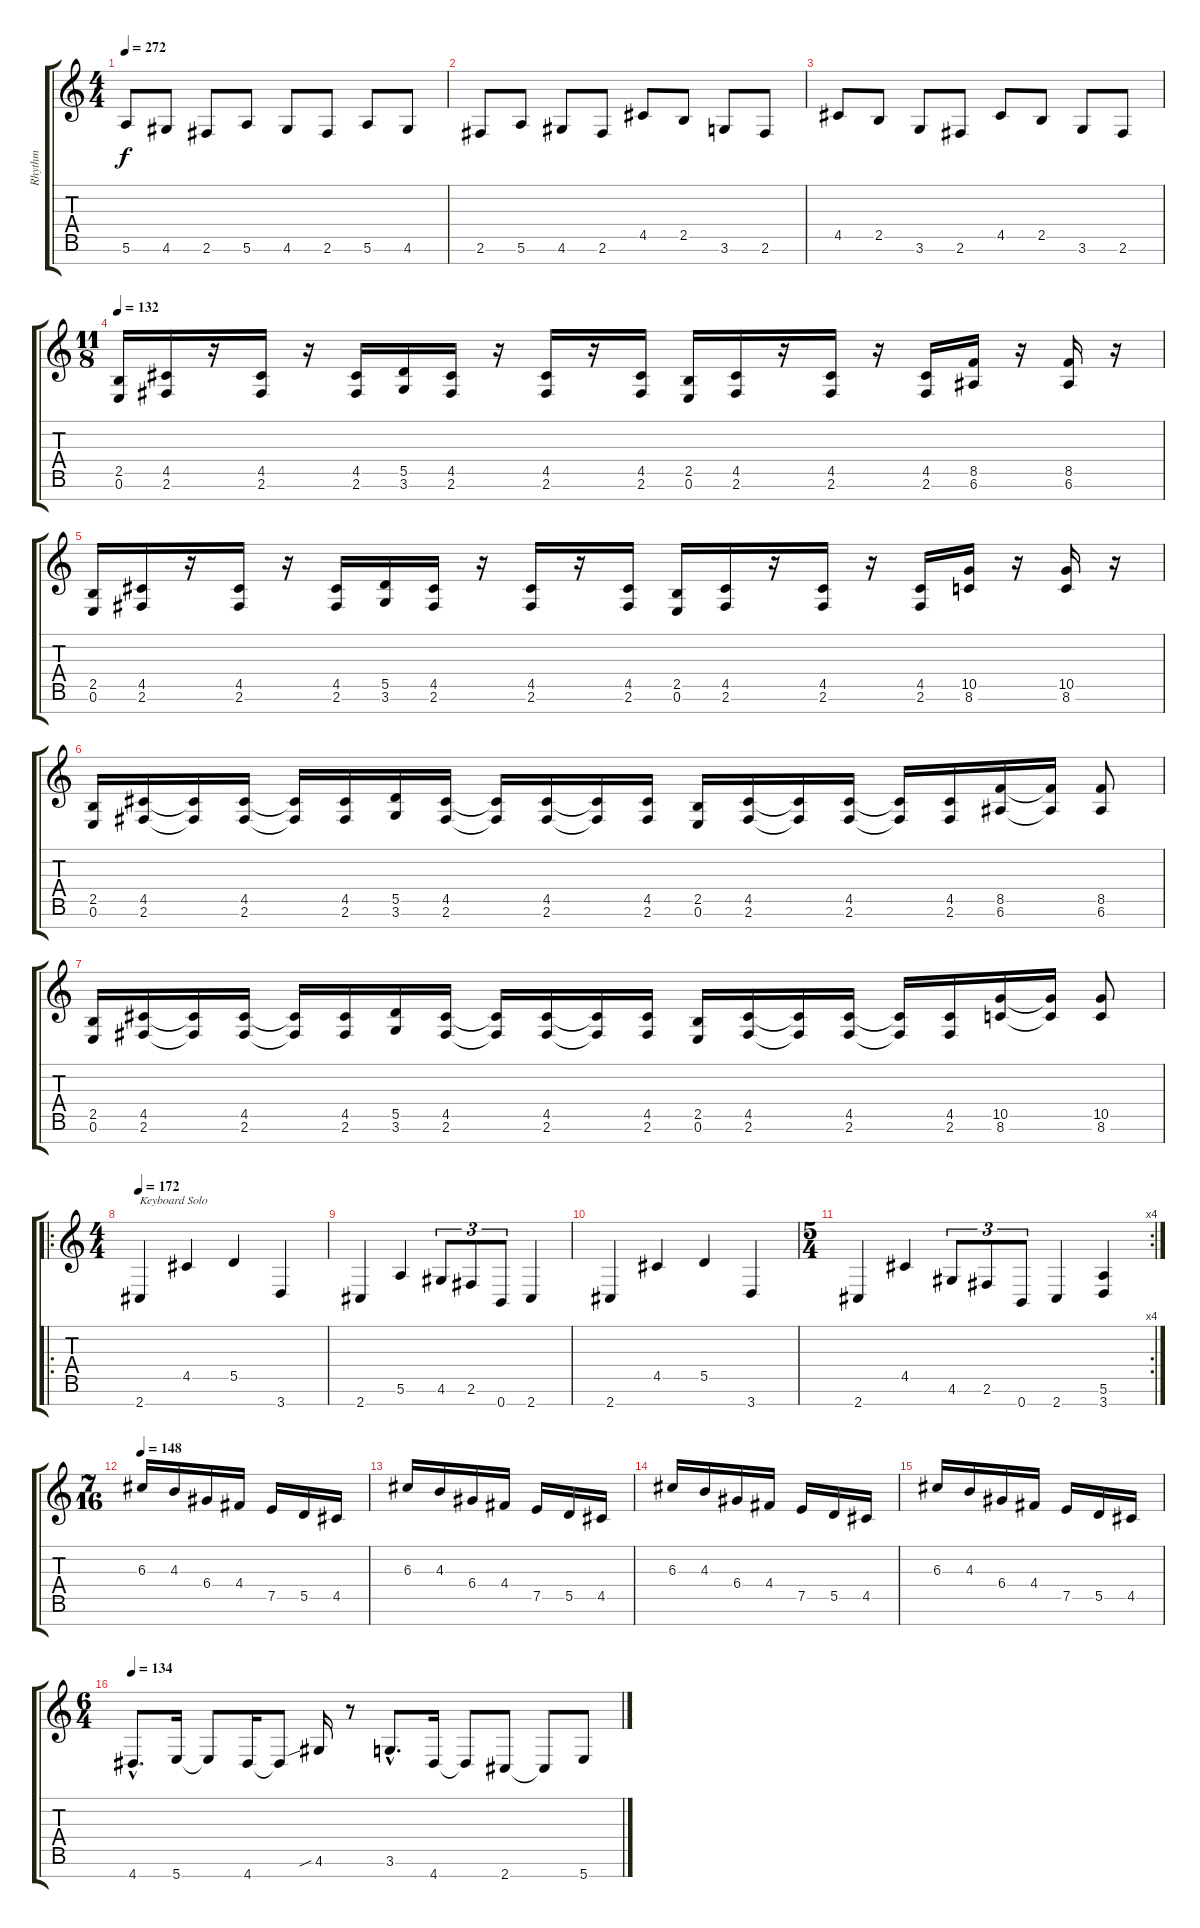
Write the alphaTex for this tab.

\track ("Rhythm" "Rhythm") {instrument distortionguitar}
\staff {score tabs}
\tuning (E4 B3 G3 D3 A2 E2 B1) {hide}
\ts (4 4)
\tempo 272
\clef g2
\ks c
5.6.8{dy f} 4.6.8 2.6.8 5.6.8 4.6.8 2.6.8 5.6.8 4.6.8 |
2.6.8 5.6.8 4.6.8 2.6.8 4.5.8 2.5.8 3.6.8 2.6.8 |
4.5.8 2.5.8 3.6.8 2.6.8 4.5.8 2.5.8 3.6.8 2.6.8 |
\ts (11 8)
\tempo 132
(2.5 0.6).16 (4.5 2.6).16 r.16 (4.5 2.6).16 r.16 (4.5 2.6).16 (5.5 3.6).16 (4.5 2.6).16 r.16 (4.5 2.6).16 r.16 (4.5 2.6).16 (2.5 0.6).16 (4.5 2.6).16 r.16 (4.5 2.6).16 r.16 (4.5 2.6).16 (8.5 6.6).16 r.16 (8.5 6.6).16 r.16 |
(2.5 0.6).16 (4.5 2.6).16 r.16 (4.5 2.6).16 r.16 (4.5 2.6).16 (5.5 3.6).16 (4.5 2.6).16 r.16 (4.5 2.6).16 r.16 (4.5 2.6).16 (2.5 0.6).16 (4.5 2.6).16 r.16 (4.5 2.6).16 r.16 (4.5 2.6).16 (10.5 8.6).16 r.16 (10.5 8.6).16 r.16 |
(2.5 0.6).16 (4.5 2.6).16 (4.5{t} 2.6{t}).16 (4.5 2.6).16 (4.5{t} 2.6{t}).16 (4.5 2.6).16 (5.5 3.6).16 (4.5 2.6).16 (4.5{t} 2.6{t}).16 (4.5 2.6).16 (4.5{t} 2.6{t}).16 (4.5 2.6).16 (2.5 0.6).16 (4.5 2.6).16 (4.5{t} 2.6{t}).16 (4.5 2.6).16 (4.5{t} 2.6{t}).16 (4.5 2.6).16 (8.5 6.6).16 (8.5{t} 6.6{t}).16 (8.5 6.6).8 |
(2.5 0.6).16 (4.5 2.6).16 (4.5{t} 2.6{t}).16 (4.5 2.6).16 (4.5{t} 2.6{t}).16 (4.5 2.6).16 (5.5 3.6).16 (4.5 2.6).16 (4.5{t} 2.6{t}).16 (4.5 2.6).16 (4.5{t} 2.6{t}).16 (4.5 2.6).16 (2.5 0.6).16 (4.5 2.6).16 (4.5{t} 2.6{t}).16 (4.5 2.6).16 (4.5{t} 2.6{t}).16 (4.5 2.6).16 (10.5 8.6).16 (10.5{t} 8.6{t}).16 (10.5 8.6).8 |
\ro
\ts (4 4)
\tempo 172
2.7.4{txt "Keyboard Solo"} 4.5.4 5.5.4 3.7.4 |
2.7.4 5.6.4 4.6.8{tu (3 2)} 2.6.8{tu (3 2)} 0.7.8{tu (3 2)} 2.7.4 |
2.7.4 4.5.4 5.5.4 3.7.4 |
\rc 4
\ts (5 4)
2.7.4 4.5.4 4.6.8{tu (3 2)} 2.6.8{tu (3 2)} 0.7.8{tu (3 2)} 2.7.4 (5.6 3.7).4 |
\ts (7 16)
\tempo 148
6.3.16 4.3.16 6.4.16 4.4.16 7.5.16 5.5.16 4.5.16 |
6.3.16 4.3.16 6.4.16 4.4.16 7.5.16 5.5.16 4.5.16 |
6.3.16 4.3.16 6.4.16 4.4.16 7.5.16 5.5.16 4.5.16 |
6.3.16 4.3.16 6.4.16 4.4.16 7.5.16 5.5.16 4.5.16 |
\ts (6 4)
\tempo 134
4.7{hac}.8{d} 5.7.16 5.7{t}.8 4.7.16 4.7{t}.8 4.6{sib}.16 r.8 3.6{hac}.8{d} 4.7.16 4.7{t}.8 2.7.8 2.7{t}.8 5.7.8
